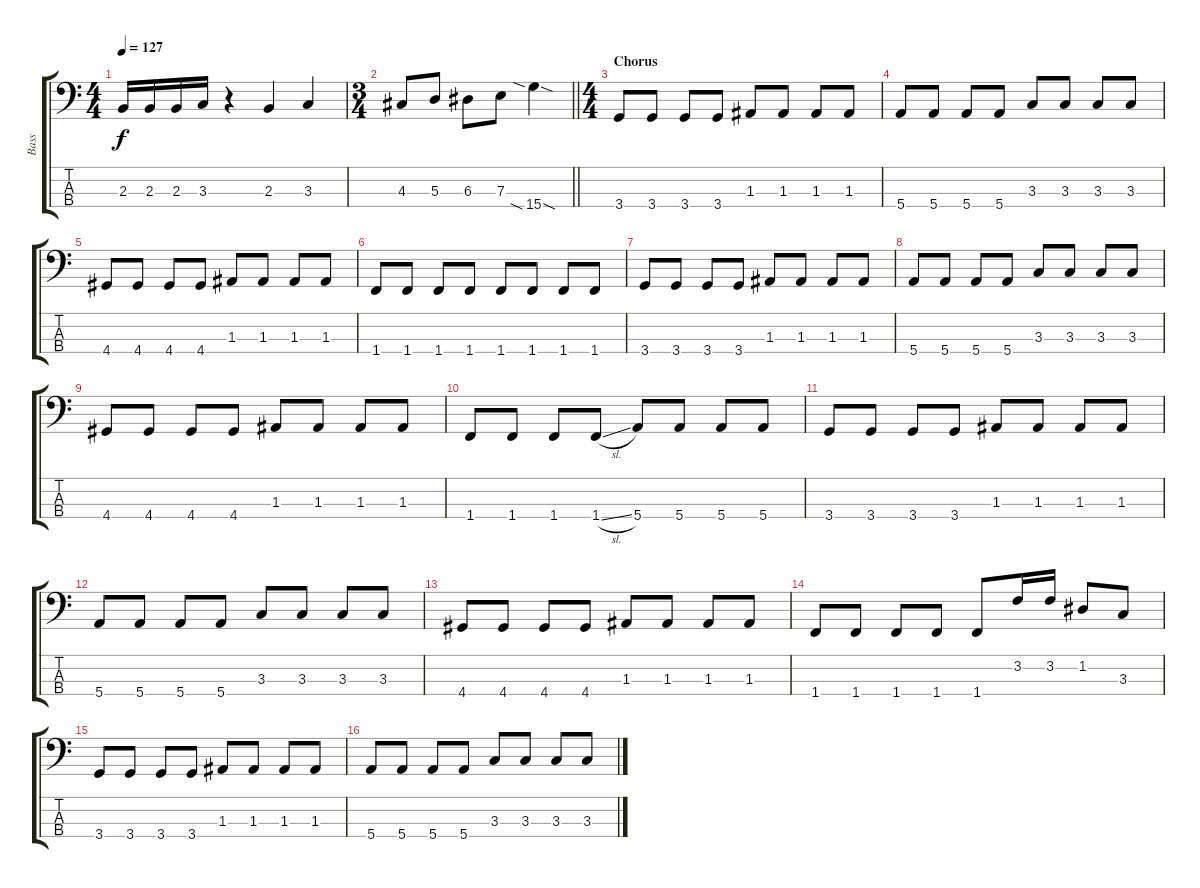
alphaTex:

\track ("Bass" "Bass") {instrument electricbassfinger}
\staff {score tabs}
\tuning (G2 D2 A1 E1) {hide}
\ts (4 4)
\tempo 127
\clef f4
\ks c
2.3.16{dy f} 2.3.16 2.3.16 3.3.16 r.4 2.3.4 3.3.4 |
\ts (3 4)
\barLineRight lightlight
4.3.8 5.3.8 6.3.8 7.3.8 15.4{sia sod}.4 |
\ts (4 4)
\section ("" "Chorus")
3.4.8 3.4.8 3.4.8 3.4.8 1.3.8 1.3.8 1.3.8 1.3.8 |
5.4.8 5.4.8 5.4.8 5.4.8 3.3.8 3.3.8 3.3.8 3.3.8 |
4.4.8 4.4.8 4.4.8 4.4.8 1.3.8 1.3.8 1.3.8 1.3.8 |
1.4.8 1.4.8 1.4.8 1.4.8 1.4.8 1.4.8 1.4.8 1.4.8 |
3.4.8 3.4.8 3.4.8 3.4.8 1.3.8 1.3.8 1.3.8 1.3.8 |
5.4.8 5.4.8 5.4.8 5.4.8 3.3.8 3.3.8 3.3.8 3.3.8 |
4.4.8 4.4.8 4.4.8 4.4.8 1.3.8 1.3.8 1.3.8 1.3.8 |
1.4.8 1.4.8 1.4.8 1.4{sl}.8 5.4.8 5.4.8 5.4.8 5.4.8 |
3.4.8 3.4.8 3.4.8 3.4.8 1.3.8 1.3.8 1.3.8 1.3.8 |
5.4.8 5.4.8 5.4.8 5.4.8 3.3.8 3.3.8 3.3.8 3.3.8 |
4.4.8 4.4.8 4.4.8 4.4.8 1.3.8 1.3.8 1.3.8 1.3.8 |
1.4.8 1.4.8 1.4.8 1.4.8 1.4.8 3.2.16 3.2.16 1.2.8 3.3.8 |
3.4.8 3.4.8 3.4.8 3.4.8 1.3.8 1.3.8 1.3.8 1.3.8 |
5.4.8 5.4.8 5.4.8 5.4.8 3.3.8 3.3.8 3.3.8 3.3.8
